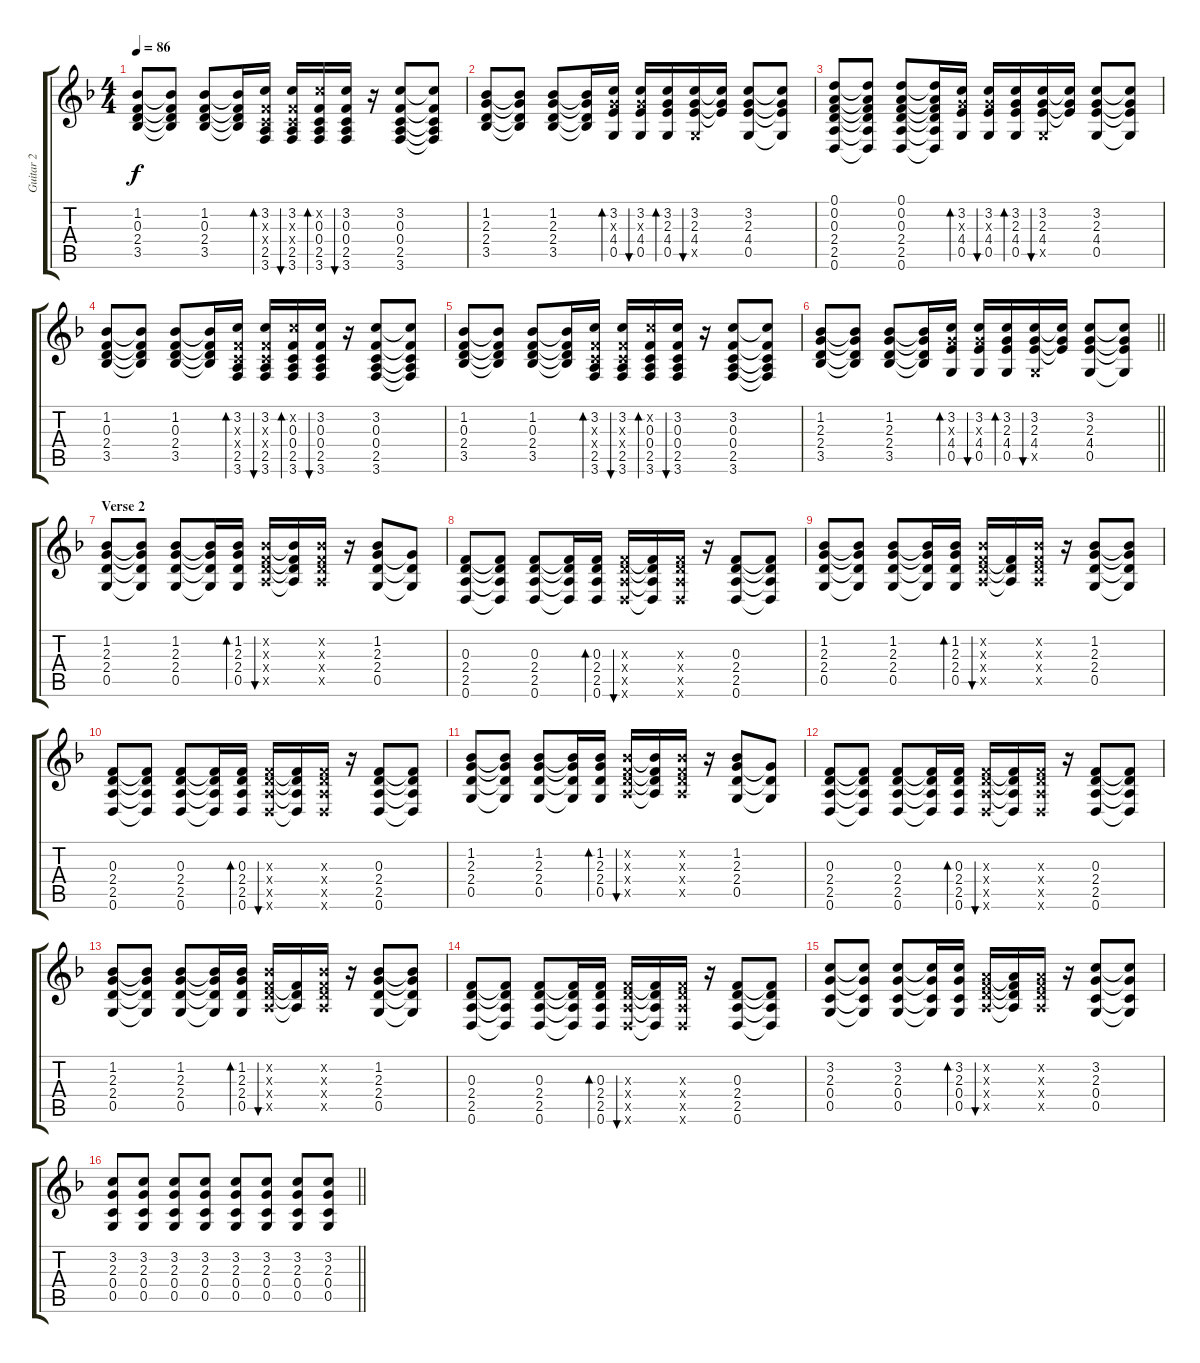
\track ("Guitar 2" "Guitar 2") {instrument acousticguitarsteel}
\staff {score tabs}
\tuning (D4 A3 F3 C3 G2 D2) {hide}
\ts (4 4)
\tempo 86
\clef g2
\ks dminor
(1.2 0.3 2.4 3.5).8{dy f} (1.2{t} 0.3{t} 2.4{t} 3.5{t}).8 (1.2 0.3 2.4 3.5).8 (1.2{t} 0.3{t} 2.4{t} 3.5{t}).16 (3.2 0.3{x} 0.4{x} 2.5 3.6).16{bd 60} (3.2 0.3{x} 0.4{x} 2.5 3.6).16{bu 60} (3.2{x} 0.3 0.4 2.5 3.6).16{bd 60} (3.2 0.3 0.4 2.5 3.6).16{bu 60} r.16 (3.2 0.3 0.4 2.5 3.6).8 (3.2{t} 0.3{t} 0.4{t} 2.5{t} 3.6{t}).8 |
(1.2 2.3 2.4 3.5).8 (1.2{t} 2.3{t} 2.4{t} 3.5{t}).8 (1.2 2.3 2.4 3.5).8 (1.2{t} 2.3{t} 2.4{t} 3.5{t}).16 (3.2 2.3{x} 4.4 0.5).16{bd 60} (3.2 2.3{x} 4.4 0.5).16{bu 60} (3.2 2.3 4.4 0.5).16{bd 60} (3.2 2.3 4.4 0.5{x}).16{bu 60} (3.2{t} 2.3{t} 4.4{t}).16 (3.2 2.3 4.4 0.5).8 (3.2{t} 2.3{t} 4.4{t} 0.5{t}).8 |
(0.1 0.2 0.3 2.4 2.5 0.6).8 (0.1{t} 0.2{t} 0.3{t} 2.4{t} 2.5{t} 0.6{t}).8 (0.1 0.2 0.3 2.4 2.5 0.6).8 (0.1{t} 0.2{t} 0.3{t} 2.4{t} 2.5{t} 0.6{t}).16 (3.2 2.3{x} 4.4 0.5).16{bd 60} (3.2 2.3{x} 4.4 0.5).16{bu 60} (3.2 2.3 4.4 0.5).16{bd 60} (3.2 2.3 4.4 0.5{x}).16{bu 60} (3.2{t} 2.3{t} 4.4{t}).16 (3.2 2.3 4.4 0.5).8 (3.2{t} 2.3{t} 4.4{t} 0.5{t}).8 |
(1.2 0.3 2.4 3.5).8 (1.2{t} 0.3{t} 2.4{t} 3.5{t}).8 (1.2 0.3 2.4 3.5).8 (1.2{t} 0.3{t} 2.4{t} 3.5{t}).16 (3.2 0.3{x} 0.4{x} 2.5 3.6).16{bd 60} (3.2 0.3{x} 0.4{x} 2.5 3.6).16{bu 60} (3.2{x} 0.3 0.4 2.5 3.6).16{bd 60} (3.2 0.3 0.4 2.5 3.6).16{bu 60} r.16 (3.2 0.3 0.4 2.5 3.6).8 (3.2{t} 0.3{t} 0.4{t} 2.5{t} 3.6{t}).8 |
(1.2 0.3 2.4 3.5).8 (1.2{t} 0.3{t} 2.4{t} 3.5{t}).8 (1.2 0.3 2.4 3.5).8 (1.2{t} 0.3{t} 2.4{t} 3.5{t}).16 (3.2 0.3{x} 0.4{x} 2.5 3.6).16{bd 60} (3.2 0.3{x} 0.4{x} 2.5 3.6).16{bu 60} (3.2{x} 0.3 0.4 2.5 3.6).16{bd 60} (3.2 0.3 0.4 2.5 3.6).16{bu 60} r.16 (3.2 0.3 0.4 2.5 3.6).8 (3.2{t} 0.3{t} 0.4{t} 2.5{t} 3.6{t}).8 |
\barLineRight lightlight
(1.2 2.3 2.4 3.5).8 (1.2{t} 2.3{t} 2.4{t} 3.5{t}).8 (1.2 2.3 2.4 3.5).8 (1.2{t} 2.3{t} 2.4{t} 3.5{t}).16 (3.2 2.3{x} 4.4 0.5).16{bd 60} (3.2 2.3{x} 4.4 0.5).16{bu 60} (3.2 2.3 4.4 0.5).16{bd 60} (3.2 2.3 4.4 0.5{x}).16{bu 60} (3.2{t} 2.3{t} 4.4{t}).16 (3.2 2.3 4.4 0.5).8 (3.2{t} 2.3{t} 4.4{t} 0.5{t}).8 |
\section ("" "Verse 2")
(1.2 2.3 2.4 0.5).8 (1.2{t} 2.3{t} 2.4{t} 0.5{t}).8 (1.2 2.3 2.4 0.5).8 (1.2{t} 2.3{t} 2.4{t} 0.5{t}).16 (1.2 2.3 2.4 0.5).16{bd 60} (1.2{x} 0.3{x} 2.4{x} 2.5{x}).16{bu 60} (1.2{t} 0.3{t} 2.4{t} 2.5{t}).16 (1.2{x} 0.3{x} 2.4{x} 2.5{x}).16 r.16 (1.2 2.3 2.4 0.5).8 (2.3{t} 2.4{t} 0.5{t}).8 |
(0.3 2.4 2.5 0.6).8 (0.3{t} 2.4{t} 2.5{t} 0.6{t}).8 (0.3 2.4 2.5 0.6).8 (0.3{t} 2.4{t} 2.5{t} 0.6{t}).16 (0.3 2.4 2.5 0.6).16{bd 60} (0.3{x} 2.4{x} 2.5{x} 0.6{x}).16{bu 60} (0.3{t} 2.4{t} 2.5{t} 0.6{t}).16 (0.3{x} 2.4{x} 2.5{x} 0.6{x}).16 r.16 (0.3 2.4 2.5 0.6).8 (0.3{t} 2.4{t} 2.5{t} 0.6{t}).8 |
(1.2 2.3 2.4 0.5).8 (1.2{t} 2.3{t} 2.4{t} 0.5{t}).8 (1.2 2.3 2.4 0.5).8 (1.2{t} 2.3{t} 2.4{t} 0.5{t}).16 (1.2 2.3 2.4 0.5).16{bd 60} (1.2{x} 0.3{x} 2.4{x} 2.5{x}).16{bu 60} (0.3{t} 2.4{t} 2.5{t}).16 (1.2{x} 0.3{x} 2.4{x} 2.5{x}).16 r.16 (1.2 2.3 2.4 0.5).8 (1.2{t} 2.3{t} 2.4{t} 0.5{t}).8 |
(0.3 2.4 2.5 0.6).8 (0.3{t} 2.4{t} 2.5{t} 0.6{t}).8 (0.3 2.4 2.5 0.6).8 (0.3{t} 2.4{t} 2.5{t} 0.6{t}).16 (0.3 2.4 2.5 0.6).16{bd 60} (0.3{x} 2.4{x} 2.5{x} 0.6{x}).16{bu 60} (0.3{t} 2.4{t} 2.5{t} 0.6{t}).16 (0.3{x} 2.4{x} 2.5{x} 0.6{x}).16 r.16 (0.3 2.4 2.5 0.6).8 (0.3{t} 2.4{t} 2.5{t} 0.6{t}).8 |
(1.2 2.3 2.4 0.5).8 (1.2{t} 2.3{t} 2.4{t} 0.5{t}).8 (1.2 2.3 2.4 0.5).8 (1.2{t} 2.3{t} 2.4{t} 0.5{t}).16 (1.2 2.3 2.4 0.5).16{bd 60} (1.2{x} 0.3{x} 2.4{x} 2.5{x}).16{bu 60} (1.2{t} 0.3{t} 2.4{t} 2.5{t}).16 (1.2{x} 0.3{x} 2.4{x} 2.5{x}).16 r.16 (1.2 2.3 2.4 0.5).8 (2.3{t} 2.4{t} 0.5{t}).8 |
(0.3 2.4 2.5 0.6).8 (0.3{t} 2.4{t} 2.5{t} 0.6{t}).8 (0.3 2.4 2.5 0.6).8 (0.3{t} 2.4{t} 2.5{t} 0.6{t}).16 (0.3 2.4 2.5 0.6).16{bd 60} (0.3{x} 2.4{x} 2.5{x} 0.6{x}).16{bu 60} (0.3{t} 2.4{t} 2.5{t} 0.6{t}).16 (0.3{x} 2.4{x} 2.5{x} 0.6{x}).16 r.16 (0.3 2.4 2.5 0.6).8 (0.3{t} 2.4{t} 2.5{t} 0.6{t}).8 |
(1.2 2.3 2.4 0.5).8 (1.2{t} 2.3{t} 2.4{t} 0.5{t}).8 (1.2 2.3 2.4 0.5).8 (1.2{t} 2.3{t} 2.4{t} 0.5{t}).16 (1.2 2.3 2.4 0.5).16{bd 60} (1.2{x} 0.3{x} 2.4{x} 2.5{x}).16{bu 60} (0.3{t} 2.4{t} 2.5{t}).16 (1.2{x} 0.3{x} 2.4{x} 2.5{x}).16 r.16 (1.2 2.3 2.4 0.5).8 (1.2{t} 2.3{t} 2.4{t} 0.5{t}).8 |
(0.3 2.4 2.5 0.6).8 (0.3{t} 2.4{t} 2.5{t} 0.6{t}).8 (0.3 2.4 2.5 0.6).8 (0.3{t} 2.4{t} 2.5{t} 0.6{t}).16 (0.3 2.4 2.5 0.6).16{bd 60} (0.3{x} 2.4{x} 2.5{x} 0.6{x}).16{bu 60} (0.3{t} 2.4{t} 2.5{t} 0.6{t}).16 (0.3{x} 2.4{x} 2.5{x} 0.6{x}).16 r.16 (0.3 2.4 2.5 0.6).8 (0.3{t} 2.4{t} 2.5{t} 0.6{t}).8 |
(3.2 2.3 0.4 0.5).8 (3.2{t} 2.3{t} 0.4{t} 0.5{t}).8 (3.2 2.3 0.4 0.5).8 (3.2{t} 2.3{t} 0.4{t} 0.5{t}).16 (3.2 2.3 0.4 0.5).16{bd 60} (0.2{x} 0.3{x} 2.4{x} 2.5{x}).16{bu 60} (0.2{t} 0.3{t} 2.4{t} 2.5{t}).16 (0.2{x} 0.3{x} 2.4{x} 2.5{x}).16 r.16 (3.2 2.3 0.4 0.5).8 (3.2{t} 2.3{t} 0.4{t} 0.5{t}).8 |
\barLineRight lightlight
(3.2 2.3 0.4 0.5).8 (3.2 2.3 0.4 0.5).8 (3.2 2.3 0.4 0.5).8 (3.2 2.3 0.4 0.5).8 (3.2 2.3 0.4 0.5).8 (3.2 2.3 0.4 0.5).8 (3.2 2.3 0.4 0.5).8 (3.2 2.3 0.4 0.5).8
